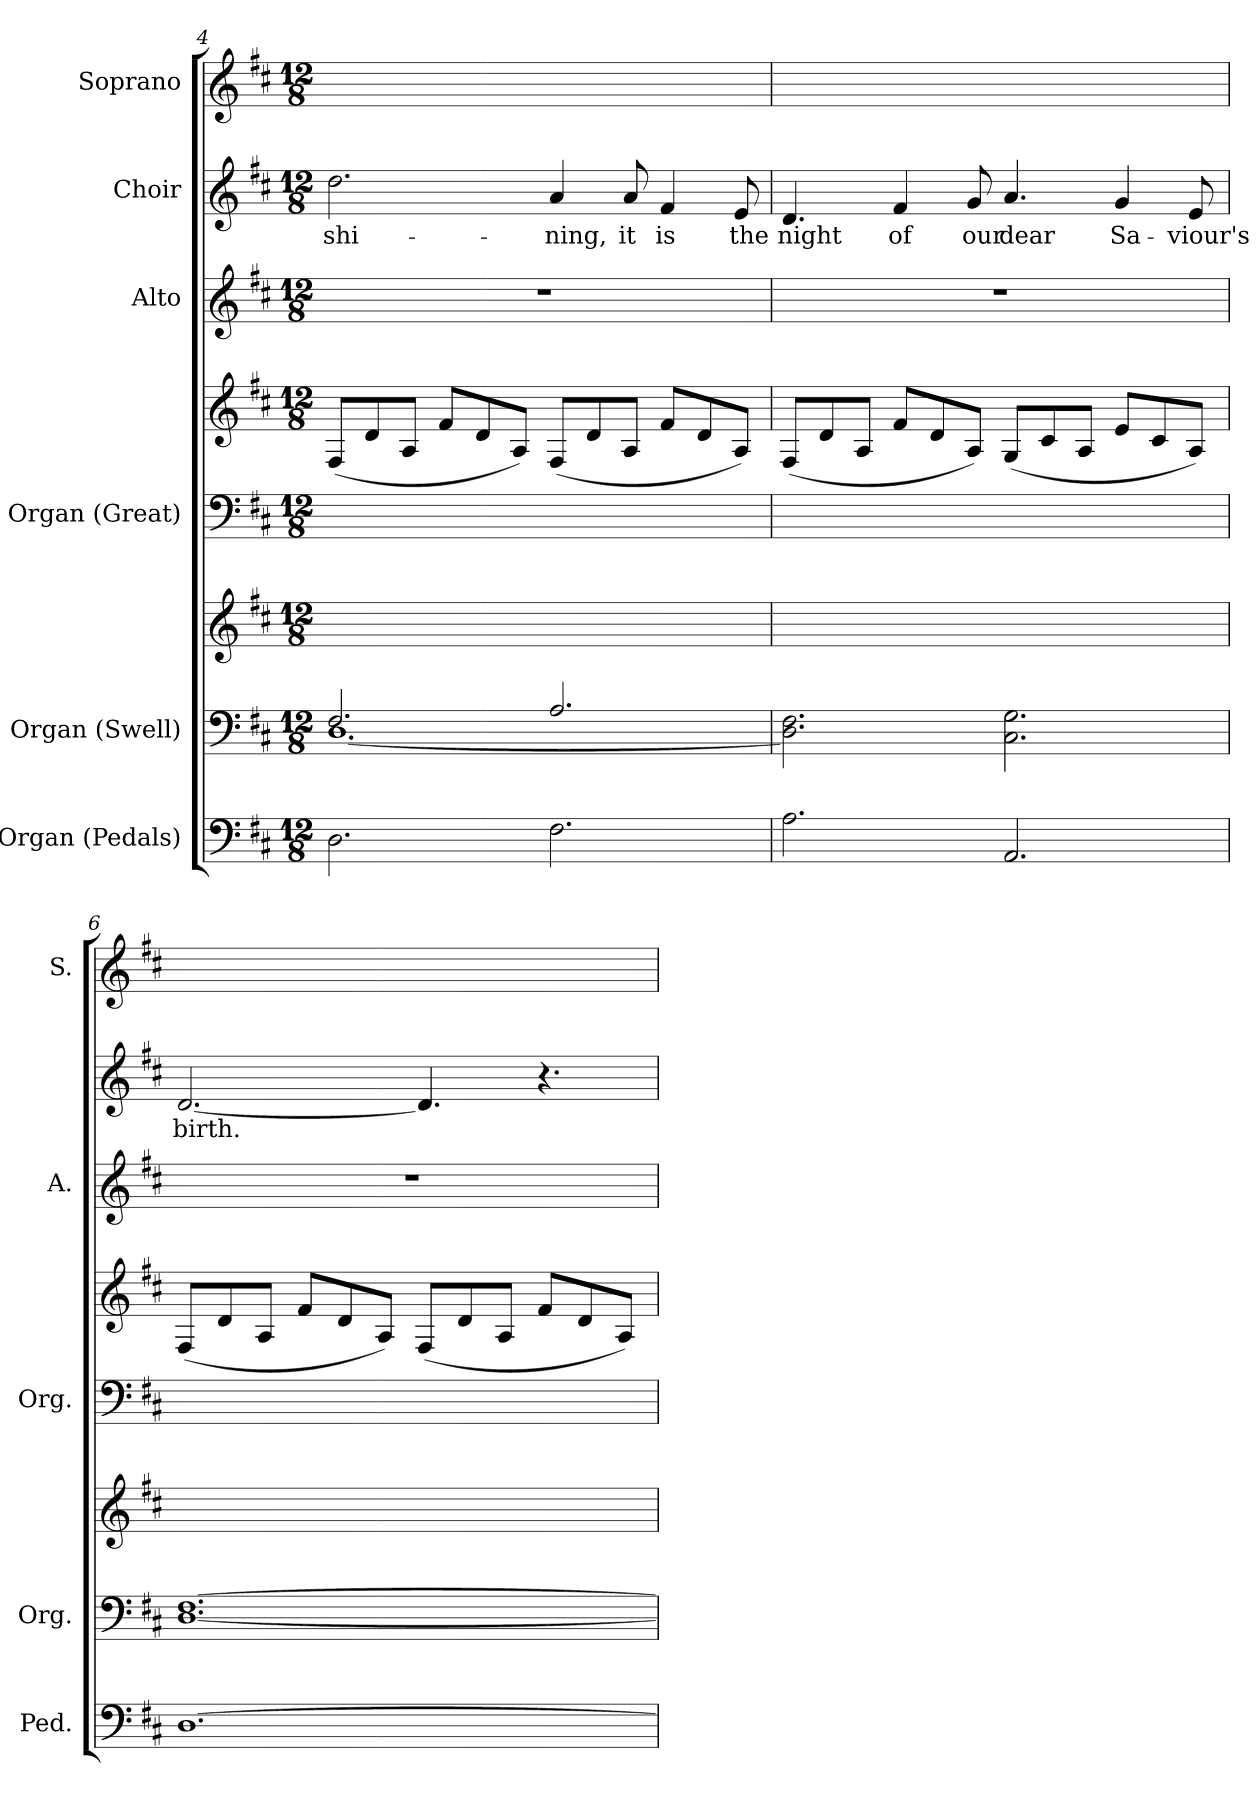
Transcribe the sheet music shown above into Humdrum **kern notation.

**kern	**kern	**kern	**kern	**kern	**kern	**kern	**text	**kern	**text
*part6	*part5	*part5	*part4	*part4	*part3	*part2	*part2	*part1	*part1
*staff8	*staff7	*staff6	*staff5	*staff4	*staff3	*staff2	*staff2	*staff1	*staff1
*I"Organ  (Pedals)	*I"Organ (Swell)	*	*I"Organ (Great)	*	*I"Alto	*I"Choir	*	*I"Soprano	*
*I'Ped.	*I'Org.	*	*I'Org.	*	*I'A.	*	*	*I'S.	*
*clefF4	*clefF4	*clefG2	*clefF4	*clefG2	*clefG2	*clefG2	*	*clefG2	*
*k[f#c#]	*k[f#c#]	*k[f#c#]	*k[f#c#]	*k[f#c#]	*k[f#c#]	*k[f#c#]	*	*k[f#c#]	*
*D:	*D:	*D:	*D:	*D:	*D:	*D:	*	*D:	*
*M12/8	*M12/8	*M12/8	*M12/8	*M12/8	*M12/8	*M12/8	*	*M12/8	*
=4	=4	=4	=4	=4	=4	=4	=4	=4	=4
*	*^	*	*	*	*	*	*	*	*
!	!	!	!LO:N:vis=1	!LO:N:vis=1	!	!LO:N:vis=1	!	!	!	!
!	!	!	!	!	!	!	!	!LO:LY:b:color=#000000	!	!
!	!	!	!	!	!	!	!	!	!	!LO:LY:b:color=#000000
2.Di\	2.F#i/	[<1.Di	1.ryy	1.ryy	(8F#i/L	1.r	2.ddi\	shi-	2.ddi\yy	shi-
.	.	.	.	.	8di/	.	.	.	.	.
.	.	.	.	.	8Ai/J	.	.	.	.	.
.	.	.	.	.	8f#i/L	.	.	.	.	.
.	.	.	.	.	8di/	.	.	.	.	.
.	.	.	.	.	8Ai/J)	.	.	.	.	.
!	!	!	!	!	!	!	!	!LO:LY:b:color=#000000	!	!
!	!	!	!	!	!	!	!	!	!	!LO:LY:b:color=#000000
2.F#i\	2.Ai/	.	.	.	(8F#i/L	.	4ai/	-ning,	4ai/yy	-ning,
.	.	.	.	.	8di/	.	.	.	.	.
!	!	!	!	!	!	!	!	!LO:LY:b:color=#000000	!	!
!	!	!	!	!	!	!	!	!	!	!LO:LY:b:color=#000000
.	.	.	.	.	8Ai/J	.	8ai/	it	8ai/yy	it
!	!	!	!	!	!	!	!	!LO:LY:b:color=#000000	!	!
!	!	!	!	!	!	!	!	!	!	!LO:LY:b:color=#000000
.	.	.	.	.	8f#i/L	.	4f#i/	is	4f#i/yy	is
.	.	.	.	.	8di/	.	.	.	.	.
!	!	!	!	!	!	!	!	!LO:LY:b:color=#000000	!	!
!	!	!	!	!	!	!	!	!	!	!LO:LY:b:color=#000000
.	.	.	.	.	8Ai/J)	.	8ei/	the	8ei/yy	the
*	*v	*v	*	*	*	*	*	*	*	*
=5	=5	=5	=5	=5	=5	=5	=5	=5	=5
!	!	!LO:N:vis=1	!LO:N:vis=1	!	!LO:N:vis=1	!	!	!	!
!	!	!	!	!	!	!	!LO:LY:b:color=#000000	!	!
!	!	!	!	!	!	!	!	!	!LO:LY:b:color=#000000
2.Ai\	2.Di\] 2.F#i	1.ryy	1.ryy	(8F#i/L	1.r	4.di/	night	4.di/yy	night
.	.	.	.	8di/	.	.	.	.	.
.	.	.	.	8Ai/J	.	.	.	.	.
!	!	!	!	!	!	!	!LO:LY:b:color=#000000	!	!
!	!	!	!	!	!	!	!	!	!LO:LY:b:color=#000000
.	.	.	.	8f#i/L	.	4f#i/	of	4f#i/yy	of
.	.	.	.	8di/	.	.	.	.	.
!	!	!	!	!	!	!	!LO:LY:b:color=#000000	!	!
!	!	!	!	!	!	!	!	!	!LO:LY:b:color=#000000
.	.	.	.	8Ai/J)	.	8gi/	our	8gi/yy	our
!	!	!	!	!	!	!	!LO:LY:b:color=#000000	!	!
!	!	!	!	!	!	!	!	!	!LO:LY:b:color=#000000
2.AAi/	2.C#i\ 2.Gi	.	.	(8Gi/L	.	4.ai/	dear	4.ai/yy	dear
.	.	.	.	8c#i/	.	.	.	.	.
.	.	.	.	8Ai/J	.	.	.	.	.
!	!	!	!	!	!	!	!LO:LY:b:color=#000000	!	!
!	!	!	!	!	!	!	!	!	!LO:LY:b:color=#000000
.	.	.	.	8ei/L	.	4gi/	Sa-	4gi/yy	Sa-
.	.	.	.	8c#i/	.	.	.	.	.
!	!	!	!	!	!	!	!LO:LY:b:color=#000000	!	!
!	!	!	!	!	!	!	!	!	!LO:LY:b:color=#000000
.	.	.	.	8Ai/J)	.	8ei/	-viour's	8ei/yy	-viour's
!!LO:LB:g=z
=6	=6	=6	=6	=6	=6	=6	=6	=6	=6
!	!	!LO:N:vis=1	!LO:N:vis=1	!	!LO:N:vis=1	!	!	!	!
!	!	!	!	!	!	!	!LO:LY:b:color=#000000	!	!
!	!	!	!	!	!	!	!	!	!LO:LY:b:color=#000000
[>1.Di	[<1.Di [>1.F#i	1.ryy	1.ryy	(8F#i/L	1.r	[<2.di/	birth.	[<2.di/yy	birth.
.	.	.	.	8di/	.	.	.	.	.
.	.	.	.	8Ai/J	.	.	.	.	.
.	.	.	.	8f#i/L	.	.	.	.	.
.	.	.	.	8di/	.	.	.	.	.
.	.	.	.	8Ai/J)	.	.	.	.	.
.	.	.	.	(8F#i/L	.	4.di/]	.	4.di/yy]	.
.	.	.	.	8di/	.	.	.	.	.
.	.	.	.	8Ai/J	.	.	.	.	.
.	.	.	.	8f#i/L	.	4.r	.	4.ryy	.
.	.	.	.	8di/	.	.	.	.	.
.	.	.	.	8Ai/J)	.	.	.	.	.
=	=	=	=	=	=	=	=	=	=
*-	*-	*-	*-	*-	*-	*-	*-	*-	*-
